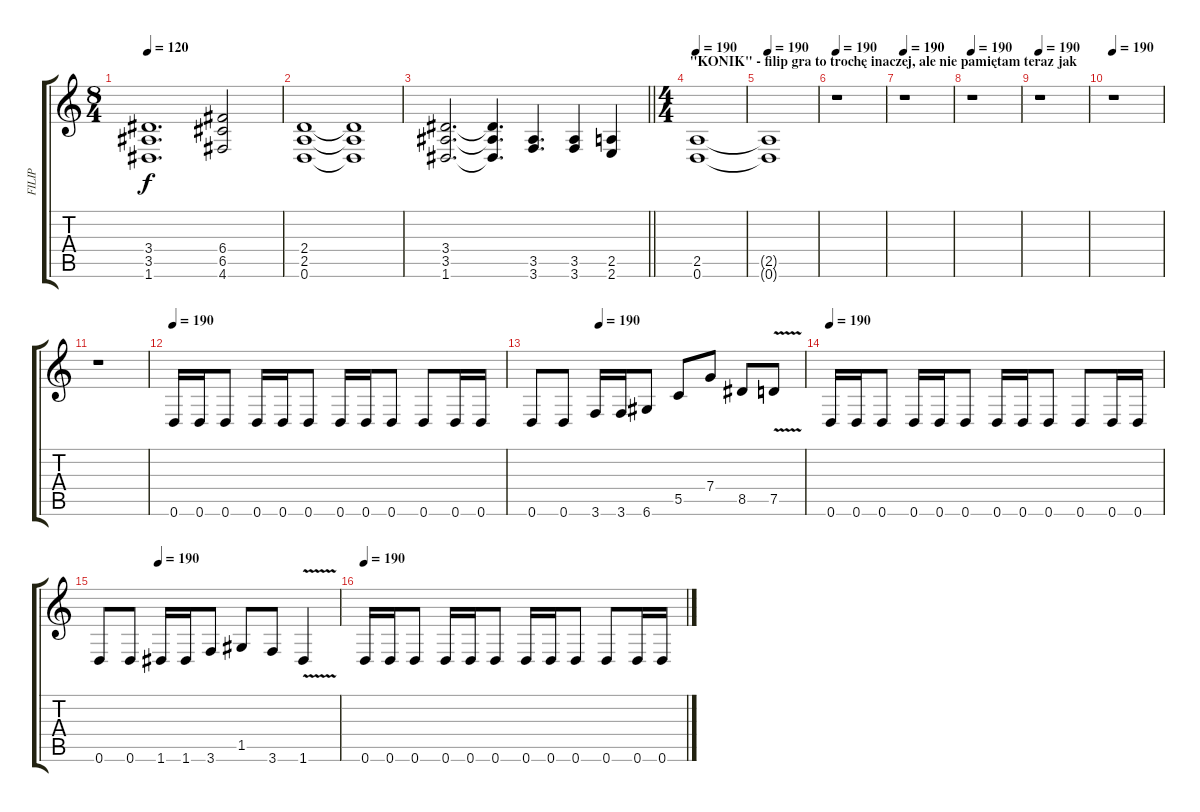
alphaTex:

\track ("FILIP" "FILIP") {instrument distortionguitar}
\staff {score tabs}
\tuning (D4 A3 F3 C3 G2 D2) {hide}
\ts (8 4)
\tempo 120
\clef g2
\ks c
(3.4 3.5 1.6).1{d dy f} (6.4 6.5 4.6).2 |
(2.4 2.5 0.6).1 (2.4{t} 2.5{t} 0.6{t}).1 |
\barLineRight lightlight
(3.4 3.5 1.6).2{d} (3.4{t} 3.5{t} 1.6{t}).4{d} (3.5 3.6).4{d} (3.5 3.6).4 (2.5 2.6).4 |
\ts (4 4)
\section ("" "\"KONIK\" - filip gra to trochę inaczej, ale nie pamiętam teraz jak")
\tempo 190
(2.5 0.6).1 |
\tempo 190
(2.5{t} 0.6{t}).1 |
\tempo 190
r.1 |
\tempo 190
r.1 |
\tempo 190
r.1 |
\tempo 190
r.1 |
\tempo 190
r.1 |
r.1 |
\tempo 190
0.6.16 0.6.16 0.6.8 0.6.16 0.6.16 0.6.8 0.6.16 0.6.16 0.6.8 0.6.8 0.6.16 0.6.16 |
\tempo (190 0.25)
0.6.8 0.6.8 3.6.16 3.6.16 6.6.8 5.5.8 7.4.8 8.5.8 7.5{v}.8 |
\tempo 190
0.6.16 0.6.16 0.6.8 0.6.16 0.6.16 0.6.8 0.6.16 0.6.16 0.6.8 0.6.8 0.6.16 0.6.16 |
\tempo (190 0.25)
0.6.8 0.6.8 1.6.16 1.6.16 3.6.8 1.5.8 3.6.8 1.6{v}.4 |
\tempo 190
0.6.16 0.6.16 0.6.8 0.6.16 0.6.16 0.6.8 0.6.16 0.6.16 0.6.8 0.6.8 0.6.16 0.6.16
